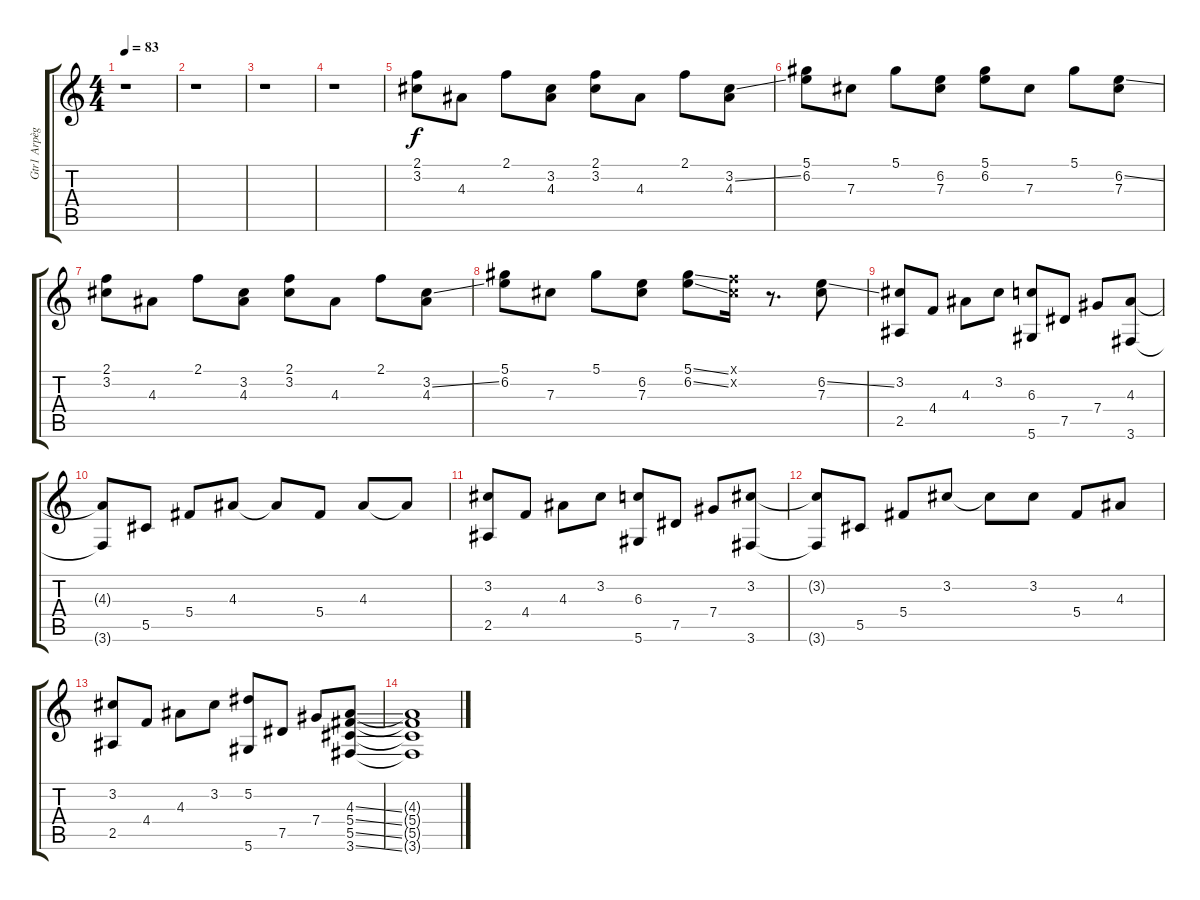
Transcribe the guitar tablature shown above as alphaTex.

\track ("Gtr1 Arpèges" "Gtr1 Arpèg") {instrument electricguitarclean}
\staff {score tabs}
\tuning (Eb4 Bb3 Gb3 Db3 Ab2 Eb2) {hide}
\ts (4 4)
\tempo 83
\clef g2
\ks c
r.1{dy f} |
r.1 |
r.1 |
r.1 |
(2.1 3.2).8 4.3.8 2.1.8 (3.2 4.3).8 (2.1 3.2).8 4.3.8 2.1.8 (3.2{ss} 4.3).8 |
(5.1 6.2).8 7.3.8 5.1.8 (6.2 7.3).8 (5.1 6.2).8 7.3.8 5.1.8 (6.2{ss} 7.3).8 |
(2.1 3.2).8 4.3.8 2.1.8 (3.2 4.3).8 (2.1 3.2).8 4.3.8 2.1.8 (3.2{ss} 4.3).8 |
(5.1 6.2).8 7.3.8 5.1.8 (6.2 7.3).8 (5.1{ss} 6.2{ss}).8 (2.1{x} 3.2{x}).16 r.8{d} (6.2{ss} 7.3).8 |
(3.2 2.5).8 4.4.8 4.3.8 3.2.8 (6.3 5.6).8 7.5.8 7.4.8 (4.3 3.6).8 |
(4.3{t} 3.6{t}).8 5.5.8 5.4.8 4.3.8 4.3{t}.8 5.4.8 4.3.8 4.3{t}.8 |
(3.2 2.5).8 4.4.8 4.3.8 3.2.8 (6.3 5.6).8 7.5.8 7.4.8 (3.2 3.6).8 |
(3.2{t} 3.6{t}).8 5.5.8 5.4.8 3.2.8 3.2{t}.8 3.2.8 5.4.8 4.3.8 |
(3.2 2.5).8 4.4.8 4.3.8 3.2.8 (5.2 5.6).8 7.5.8 7.4.8 (4.3{ss} 5.4{ss} 5.5{ss} 3.6{ss}).8 |
(4.3{t} 5.4{t} 5.5{t} 3.6{t}).1
